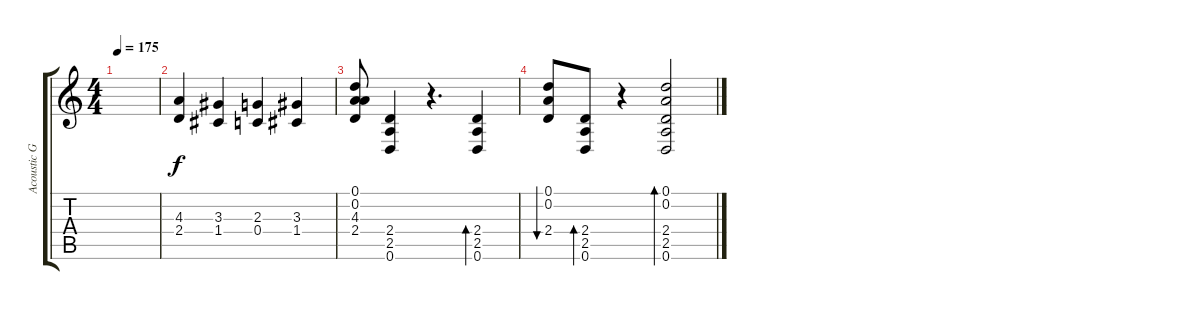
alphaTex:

\track ("Acoustic Guitar" "Acoustic G") {instrument acousticguitarsteel}
\staff {score tabs}
\tuning (D4 A3 F3 C3 G2 D2) {hide}
\ts (4 4)
\tempo 175
\clef g2
\ks c
|
(4.3 2.4).4 (3.3 1.4).4 (2.3 0.4).4 (3.3 1.4).4 |
(0.1 0.2 4.3 2.4).8 (2.4 2.5 0.6).4 r.4{d} (2.4 2.5 0.6).4{bd 60} |
(0.1 0.2 2.4).8{bu 60} (2.4 2.5 0.6).8{bd 60} r.4 (0.1 0.2 2.4 2.5 0.6).2{bd 60}
